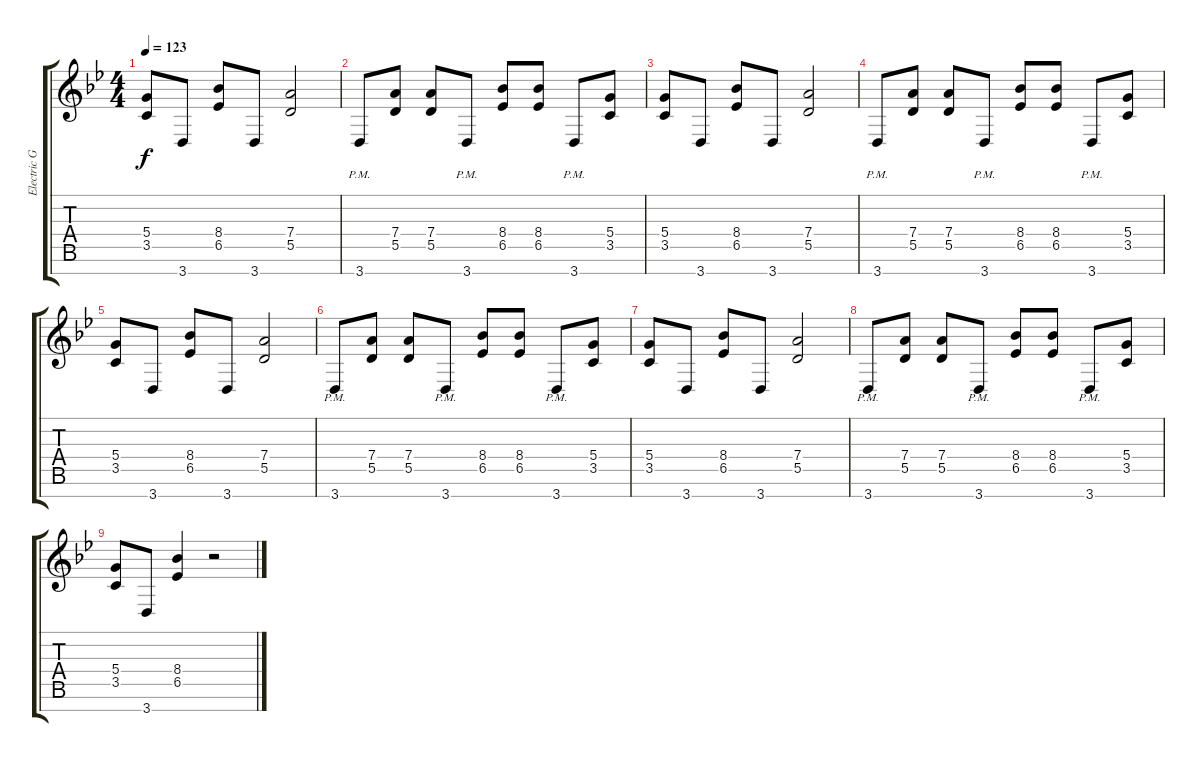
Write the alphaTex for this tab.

\track ("Electric Guitar 2" "Electric G") {instrument distortionguitar}
\staff {score tabs}
\tuning (E4 B3 G3 D3 A2 E2 B1) {hide}
\ts (4 4)
\tempo 123
\clef g2
\ks bb
(5.4 3.5).8{dy f} 3.7.8 (8.4 6.5).8 3.7.8 (7.4 5.5).2 |
3.7{pm}.8 (7.4 5.5).8 (7.4 5.5).8 3.7{pm}.8 (8.4 6.5).8 (8.4 6.5).8 3.7{pm}.8 (5.4 3.5).8 |
(5.4 3.5).8 3.7.8 (8.4 6.5).8 3.7.8 (7.4 5.5).2 |
3.7{pm}.8 (7.4 5.5).8 (7.4 5.5).8 3.7{pm}.8 (8.4 6.5).8 (8.4 6.5).8 3.7{pm}.8 (5.4 3.5).8 |
(5.4 3.5).8 3.7.8 (8.4 6.5).8 3.7.8 (7.4 5.5).2 |
3.7{pm}.8 (7.4 5.5).8 (7.4 5.5).8 3.7{pm}.8 (8.4 6.5).8 (8.4 6.5).8 3.7{pm}.8 (5.4 3.5).8 |
(5.4 3.5).8 3.7.8 (8.4 6.5).8 3.7.8 (7.4 5.5).2 |
3.7{pm}.8 (7.4 5.5).8 (7.4 5.5).8 3.7{pm}.8 (8.4 6.5).8 (8.4 6.5).8 3.7{pm}.8 (5.4 3.5).8 |
(5.4 3.5).8 3.7.8 (8.4 6.5).4 r.2
